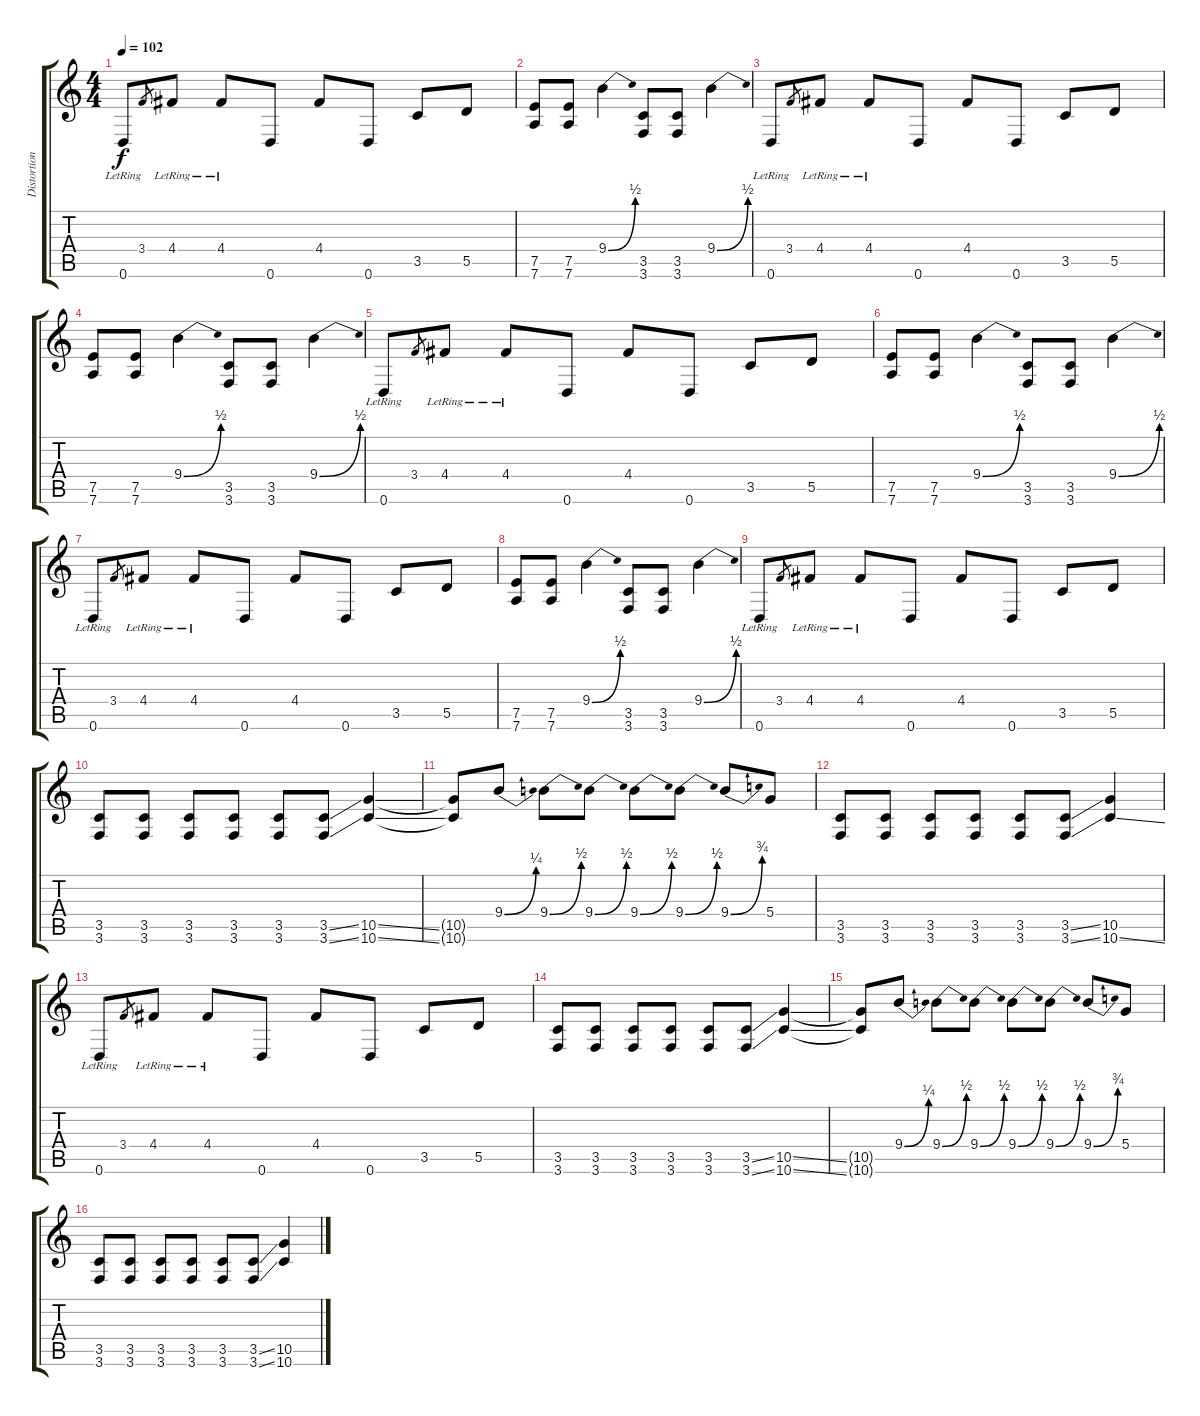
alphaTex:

\track ("Distortion" "Distortion") {instrument distortionguitar}
\staff {score tabs}
\tuning (E4 B3 G3 D3 A2 D2) {hide}
\ts (4 4)
\tempo 102
\clef g2
\ks c
0.6{lr}.8{dy f} 3.4.8{gr} 4.4{lr}.8 4.4{lr}.8 0.6.8 4.4.8 0.6.8 3.5.8 5.5.8 |
(7.5 7.6).8 (7.5 7.6).8 9.4{be (bend 0 0 60 2)}.4 (3.5 3.6).8 (3.5 3.6).8 9.4{be (bend 0 0 60 2)}.4 |
0.6{lr}.8 3.4.8{gr} 4.4{lr}.8 4.4{lr}.8 0.6.8 4.4.8 0.6.8 3.5.8 5.5.8 |
(7.5 7.6).8 (7.5 7.6).8 9.4{be (bend 0 0 60 2)}.4 (3.5 3.6).8 (3.5 3.6).8 9.4{be (bend 0 0 60 2)}.4 |
0.6{lr}.8 3.4.8{gr} 4.4{lr}.8 4.4{lr}.8 0.6.8 4.4.8 0.6.8 3.5.8 5.5.8 |
(7.5 7.6).8 (7.5 7.6).8 9.4{be (bend 0 0 60 2)}.4 (3.5 3.6).8 (3.5 3.6).8 9.4{be (bend 0 0 60 2)}.4 |
0.6{lr}.8 3.4.8{gr} 4.4{lr}.8 4.4{lr}.8 0.6.8 4.4.8 0.6.8 3.5.8 5.5.8 |
(7.5 7.6).8 (7.5 7.6).8 9.4{be (bend 0 0 60 2)}.4 (3.5 3.6).8 (3.5 3.6).8 9.4{be (bend 0 0 60 2)}.4 |
0.6{lr}.8 3.4.8{gr} 4.4{lr}.8 4.4{lr}.8 0.6.8 4.4.8 0.6.8 3.5.8 5.5.8 |
(3.5 3.6).8 (3.5 3.6).8 (3.5 3.6).8 (3.5 3.6).8 (3.5 3.6).8 (3.5{ss} 3.6{ss}).8 (10.5{ss} 10.6{ss}).4 |
(10.5{t} 10.6{t}).8 9.4{be (bend 0 0 60 1)}.8 9.4{be (bend 0 0 60 2)}.8 9.4{be (bend 0 0 60 2)}.8 9.4{be (bend 0 0 60 2)}.8 9.4{be (bend 0 0 60 2)}.8 9.4{be (bend 0 0 60 3)}.8 5.4.8 |
(3.5 3.6).8 (3.5 3.6).8 (3.5 3.6).8 (3.5 3.6).8 (3.5 3.6).8 (3.5{ss} 3.6{ss}).8 (10.5 10.6{ss}).4 |
0.6{lr}.8 3.4.8{gr} 4.4{lr}.8 4.4{lr}.8 0.6.8 4.4.8 0.6.8 3.5.8 5.5.8 |
(3.5 3.6).8 (3.5 3.6).8 (3.5 3.6).8 (3.5 3.6).8 (3.5 3.6).8 (3.5{ss} 3.6{ss}).8 (10.5{ss} 10.6{ss}).4 |
(10.5{t} 10.6{t}).8 9.4{be (bend 0 0 60 1)}.8 9.4{be (bend 0 0 60 2)}.8 9.4{be (bend 0 0 60 2)}.8 9.4{be (bend 0 0 60 2)}.8 9.4{be (bend 0 0 60 2)}.8 9.4{be (bend 0 0 60 3)}.8 5.4.8 |
(3.5 3.6).8 (3.5 3.6).8 (3.5 3.6).8 (3.5 3.6).8 (3.5 3.6).8 (3.5{ss} 3.6{ss}).8 (10.5 10.6).4
